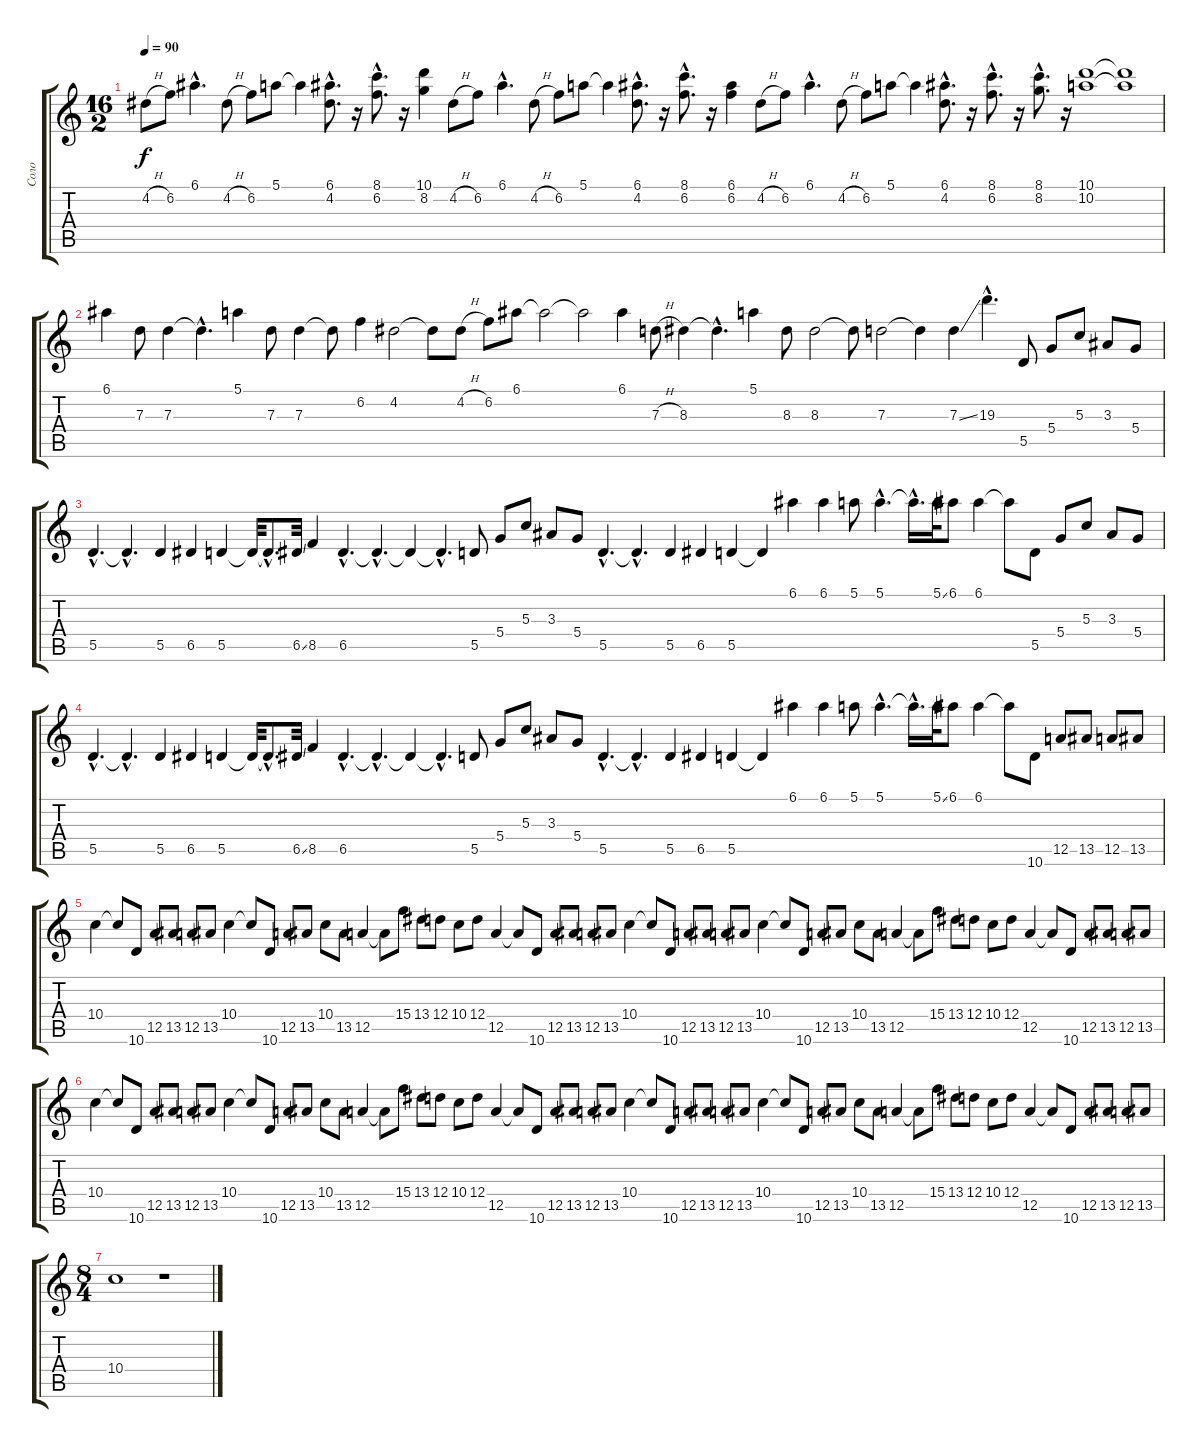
\track ("Соло" "Соло") {instrument overdrivenguitar}
\staff {score tabs}
\tuning (E4 B3 G3 D3 A2 E2) {hide}
\ts (16 2)
\tempo 90
\clef g2
\ks c
4.2{h}.8{dy f} 6.2.8 6.1{hac}.4{d} 4.2{h}.8 6.2.8 5.1.8 5.1{t}.4 (6.1{hac} 4.2{hac}).8{d} r.16 (8.1{hac} 6.2{hac}).8{d} r.16 (10.1 8.2).4 4.2{h}.8 6.2.8 6.1{hac}.4{d} 4.2{h}.8 6.2.8 5.1.8 5.1{t}.4 (6.1{hac} 4.2{hac}).8{d} r.16 (8.1{hac} 6.2{hac}).8{d} r.16 (6.1 6.2).4 4.2{h}.8 6.2.8 6.1{hac}.4{d} 4.2{h}.8 6.2.8 5.1.8 5.1{t}.4 (6.1{hac} 4.2{hac}).8{d} r.16 (8.1{hac} 6.2{hac}).8{d} r.16 (8.1{hac} 8.2{hac}).8{d} r.16 (10.1 10.2).1 (10.1{t} 10.2{t}).1 |
6.1.4 7.3.8 7.3.4 7.3{hac t}.4{d} 5.1.4 7.3.8 7.3.4 7.3{t}.8 6.2.4 4.2.2 4.2{t}.8 4.2{h}.8 6.2.8 6.1.8 6.1{t}.2 6.1{t}.2 6.1.4 7.3{h}.8 8.3.4 8.3{hac t}.4{d} 5.1.4 8.3.8 8.3.2 8.3{t}.8 7.3.2 7.3{t}.4 7.3{ss}.4 19.3{hac}.4{d} 5.5.8 5.4.8 5.3.8 3.3.8 5.4.8 |
5.5{hac}.4{d} 5.5{hac t}.4{d} 5.5.4 6.5.4 5.5.4 5.5{t}.32 5.5{hac t}.8{d} 6.5{ss}.32 8.5.4 6.5{hac}.4{d} 6.5{hac t}.4{d} 6.5{t}.4 6.5{hac t}.4{d} 5.5.8 5.4.8 5.3.8 3.3.8 5.4.8 5.5{hac}.4{d} 5.5{hac t}.4{d} 5.5.4 6.5.4 5.5.4 5.5{t}.4 6.1.4 6.1.4 5.1.8 5.1{hac}.4{d} 5.1{hac t}.16{d} 5.1{ss}.32 6.1.8 6.1.4 6.1{t}.8 5.5.8 5.4.8 5.3.8 3.3.8 5.4.8 |
5.5{hac}.4{d} 5.5{hac t}.4{d} 5.5.4 6.5.4 5.5.4 5.5{t}.32 5.5{hac t}.8{d} 6.5{ss}.32 8.5.4 6.5{hac}.4{d} 6.5{hac t}.4{d} 6.5{t}.4 6.5{hac t}.4{d} 5.5.8 5.4.8 5.3.8 3.3.8 5.4.8 5.5{hac}.4{d} 5.5{hac t}.4{d} 5.5.4 6.5.4 5.5.4 5.5{t}.4 6.1.4 6.1.4 5.1.8 5.1{hac}.4{d} 5.1{hac t}.16{d} 5.1{ss}.32 6.1.8 6.1.4 6.1{t}.8 10.6.8{volume 14} 12.5.8 13.5.8 12.5.8 13.5.8 |
10.4.4 10.4{t}.8 10.6.8 12.5.8 13.5.8 12.5.8 13.5.8 10.4.4 10.4{t}.8 10.6.8 12.5.8 13.5.8 10.4.8 13.5.8 12.5.4 12.5{t}.8 15.4.8 13.4.8 12.4.8 10.4.8 12.4.8 12.5.4 12.5{t}.8 10.6.8 12.5.8 13.5.8 12.5.8 13.5.8 10.4.4 10.4{t}.8 10.6.8 12.5.8 13.5.8 12.5.8 13.5.8 10.4.4 10.4{t}.8 10.6.8 12.5.8 13.5.8 10.4.8 13.5.8 12.5.4 12.5{t}.8 15.4.8 13.4.8 12.4.8 10.4.8 12.4.8 12.5.4 12.5{t}.8 10.6.8 12.5.8 13.5.8 12.5.8 13.5.8 |
10.4.4 10.4{t}.8 10.6.8 12.5.8 13.5.8 12.5.8 13.5.8 10.4.4 10.4{t}.8 10.6.8 12.5.8 13.5.8 10.4.8 13.5.8 12.5.4 12.5{t}.8 15.4.8 13.4.8 12.4.8 10.4.8 12.4.8 12.5.4 12.5{t}.8 10.6.8 12.5.8 13.5.8 12.5.8 13.5.8 10.4.4 10.4{t}.8 10.6.8 12.5.8 13.5.8 12.5.8 13.5.8 10.4.4 10.4{t}.8 10.6.8 12.5.8 13.5.8 10.4.8 13.5.8 12.5.4 12.5{t}.8 15.4.8 13.4.8 12.4.8 10.4.8 12.4.8 12.5.4 12.5{t}.8 10.6.8 12.5.8 13.5.8 12.5.8 13.5.8 |
\ts (8 4)
10.4.1{volume 8} r.1
